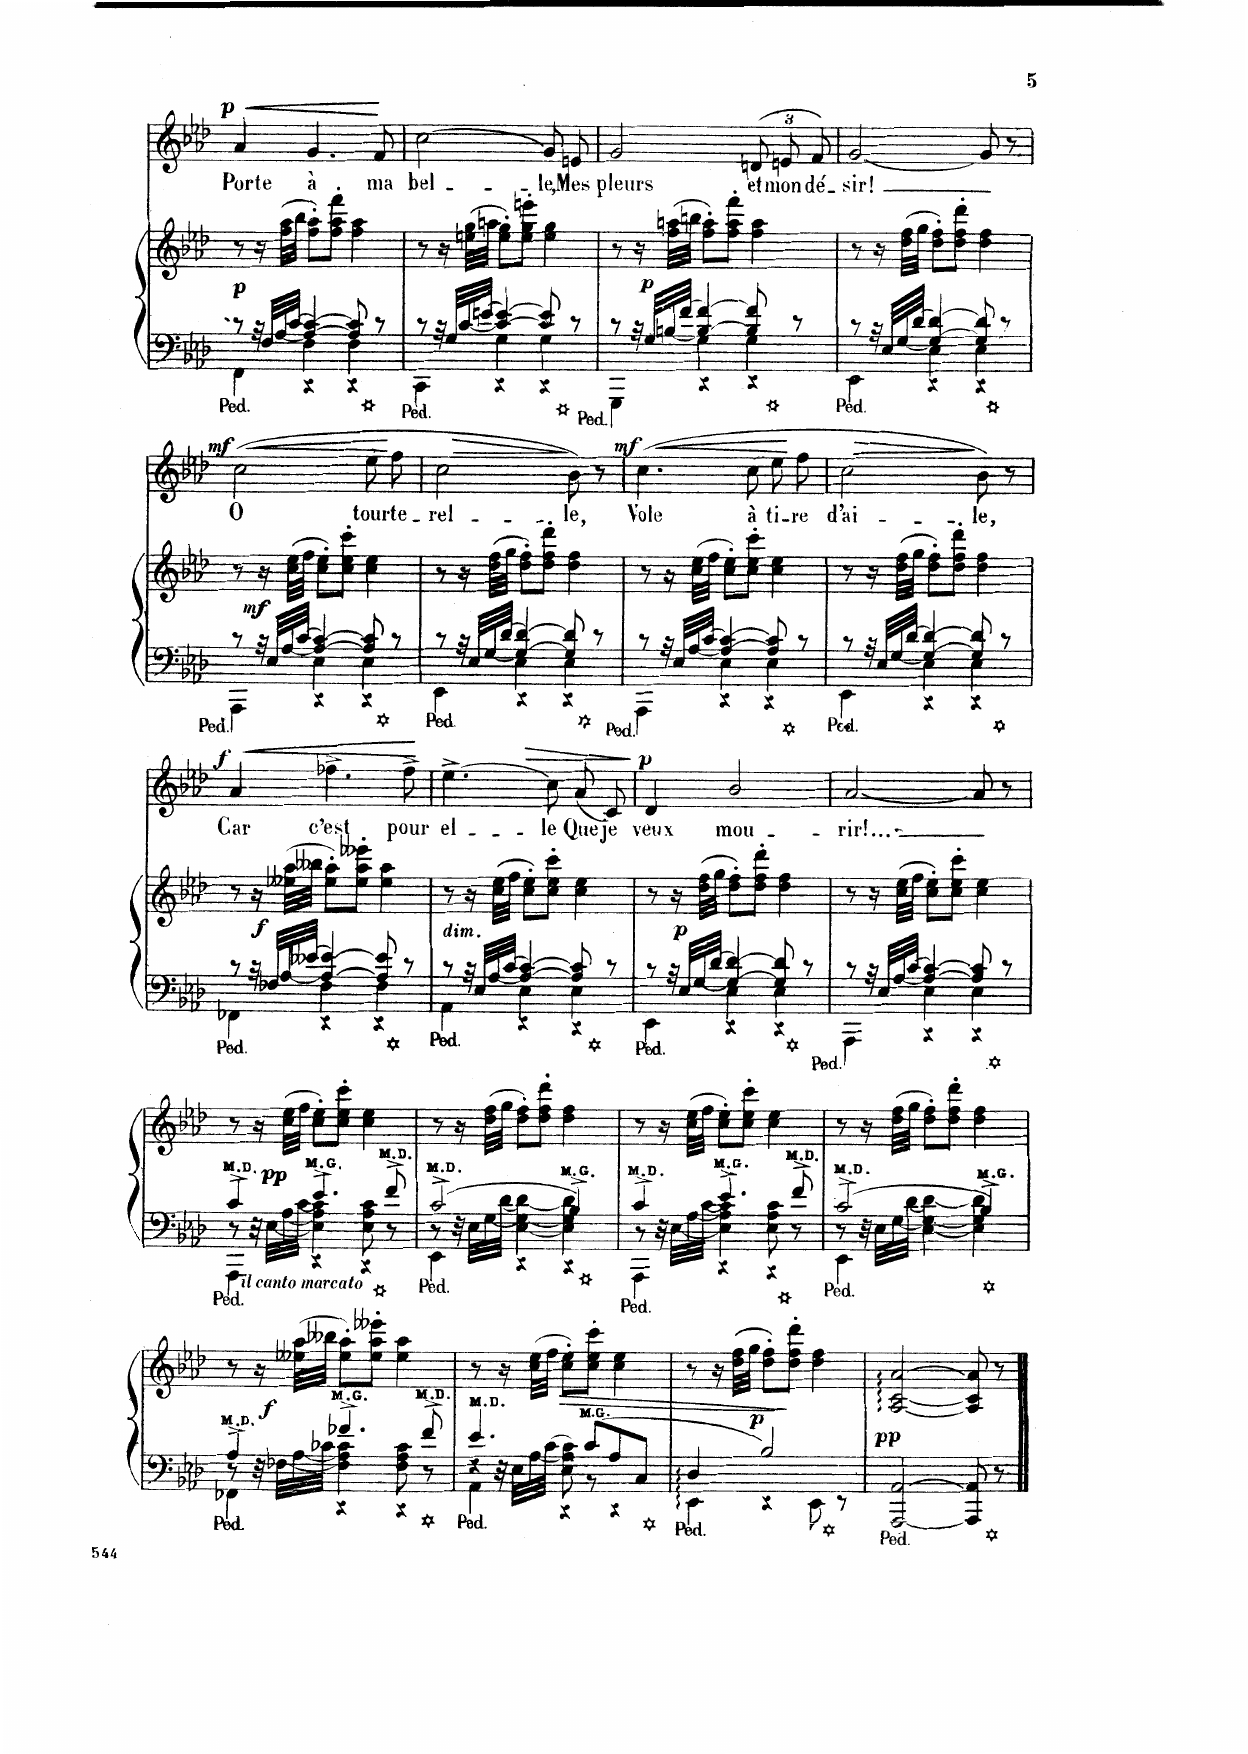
**kern	**kern	**dynam	**kern	**text	**dynam
*part2	*part2	*part2	*part1	*part1	*part1
*staff3	*staff2	*staff2/3	*staff1	*staff1	*staff1
*I"Piano	*	*	*I"Chant Voice	*	*
*I'Pno	*	*	*	*	*
*clefF4	*clefG2	*	*clefG2	*	*
*k[b-e-a-d-]	*k[b-e-a-d-]	*	*k[b-e-a-d-]	*	*
*M3/4	*M3/4	*	*M3/4	*	*
=65	=65	=65	=65	=65	=65
*^	*	*	*	*	*
!	!	!	!LO:DY:b	!	!	!LO:HP:b
!	!	!	!	!	!	!LO:DY:n=1:a
8r	4FF\	8r	p	4a-/	Porte	< p
32r	.	16r	.	.	.	.
32F/LLL	.	.	.	.	.	.
[<32A-/	.	(32ff\ 32aa-\LLL	.	.	.	.
[32c/JJJ	.	32bb-\JJJ	.	.	.	.
4A-/_ 4c/_	4F\	8ff\' 8aa-\'L)	.	4.g/	à	.
.	.	8ff\' 8aa-\' 8fff\'J	.	.	.	.
8A-/] 8c/]	4F\	4ff\ 4aa-\	.	.	.	.
8r	.	.	.	8f/	ma	.
*v	*v	*	*	*	*	*
.	.	.	.	.	[
=66	=66	=66	=66	=66	=66
*^	*	*	*	*	*
8r	4CC\	8r	.	(2cc\	bel-	.
32r	.	16r	.	.	.	.
32G/LLL	.	.	.	.	.	.
[<32c/	.	(32een\ 32gg\LLL	.	.	.	.
[32en/JJJ	.	32aan\JJJ	.	.	.	.
4c/_ 4e/_	4G\	8ee\' 8gg\'L)	.	.	.	.
.	.	8ee\' 8gg\' 8eeen\'J	.	.	.	.
8c/] 8e/]	4G\	4ee\ 4gg\	.	8g/L)	-le,	.
8r	.	.	.	8en/J	Mes	.
=67	=67	=67	=67	=67	=67	=67
*	*	*^	*	*	*	*
8r	4GGG\	8r	8ryy	.	2g/	pleurs	.
32r	.	16r	32ryy	.	.	.	.
!	!	!	!	!LO:DY:b	!	!	!
32G/LLL	.	.	2ryy	p	.	.	.
[<32Bn/	.	(32ff\ 32aan\LLL	.	.	.	.	.
[32f/JJJ	.	32bbn\JJJ	.	.	.	.	.
4B/_ 4f/_	4G\	8ff\' 8aa\'L)	.	.	.	.	.
.	.	8ff\' 8aa\' 8fff\'J	.	.	.	.	.
*	*	*	*	*	*Xbrackettup	*	*
8B/] 8f/]	4G\	4ff\ 4aa\	.	.	(>12dn/L	et	.
.	.	.	.	.	12en/	mon	.
8r	.	.	.	.	.	.	.
.	.	.	16.ryy	.	.	.	.
.	.	.	.	.	12f/J)	dé-	.
*	*	*v	*v	*	*	*	*
=68	=68	=68	=68	=68	=68	=68
8r	4EE-\	8r	.	[2g/	-sir!	.
32r	.	16r	.	.	.	.
32E-/LLL	.	.	.	.	.	.
[<32G/	.	(32dd-\ 32ff\LLL	.	.	.	.
[32d-/JJJ	.	32gg\JJJ	.	.	.	.
4G/_ 4d-/_	4E-\	8dd-\' 8ff\'L)	.	.	.	.
.	.	8dd-\' 8ff\' 8ddd-\'J	.	.	.	.
8G/] 8d-/]	4E-\	4dd-\ 4ff\	.	8g/]	.	.
8r	.	.	.	8r	.	.
=69	=69	=69	=69	=69	=69	=69
!	!	!	!LO:DY:b	!	!	!LO:HP:b
!	!	!	!	!	!	!LO:DY:n=1:a
8r	4AAA-\	8r	mf	(2cc\	O	< mf
32r	.	16r	.	.	.	.
32E-/LLL	.	.	.	.	.	.
[<32A-/	.	(32cc\ 32ee-\LLL	.	.	.	.
[32c/JJJ	.	32ff\JJJ	.	.	.	.
4A-/_ 4c/_	4E-\	8cc\' 8ee-\'L)	.	.	.	.
.	.	8cc\' 8ee-\' 8ccc\'J	.	.	.	.
8A-/] 8c/]	4E-\	4cc\ 4ee-\	.	8ee-\L	tour-	.
8r	.	.	.	8ff\J	-te-	.
*v	*v	*	*	*	*	*
.	.	.	.	.	[
=70	=70	=70	=70	=70	=70
*^	*	*	*	*	*
!	!	!	!	!	!	!LO:HP:b
8r	4EE-\	8r	.	2cc\	-rel-	>
32r	.	16r	.	.	.	.
32E-/LLL	.	.	.	.	.	.
[<32G/	.	(32dd-\ 32ff\LLL	.	.	.	.
[32d-/JJJ	.	32gg\JJJ	.	.	.	.
4G/_ 4d-/_	4E-\	8dd-\' 8ff\'L)	.	.	.	.
.	.	8dd-\' 8ff\' 8ddd-\'J	.	.	.	.
8G/] 8d-/]	4E-\	4dd-\ 4ff\	.	8b-\)	-le,	.
8r	.	.	.	8r	.	]
=71	=71	=71	=71	=71	=71	=71
!	!	!	!	!	!	!LO:HP:b
!	!	!	!	!	!	!LO:DY:n=1:a
8r	4AAA-\	8r	.	(4.cc\	Vole	< mf
32r	.	16r	.	.	.	.
32E-/LLL	.	.	.	.	.	.
[<32A-/	.	(32cc\ 32ee-\LLL	.	.	.	.
[32c/JJJ	.	32ff\JJJ	.	.	.	.
4A-/_ 4c/_	4E-\	8cc\' 8ee-\'L)	.	.	.	.
.	.	8cc\' 8ee-\' 8ccc\'J	.	8cc\	à	.
8A-/] 8c/]	4E-\	4cc\ 4ee-\	.	8ee-\L	ti-	.
8r	.	.	.	8ff\J	-re	[
=72	=72	=72	=72	=72	=72	=72
!	!	!	!	!	!	!LO:HP:b
8r	4EE-\	8r	.	2cc\	d'ai-	>
32r	.	16r	.	.	.	.
32E-/LLL	.	.	.	.	.	.
[<32G/	.	(32dd-\ 32ff\LLL	.	.	.	.
[32d-/JJJ	.	32gg\JJJ	.	.	.	.
4G/_ 4d-/_	4E-\	8dd-\' 8ff\'L)	.	.	.	.
.	.	8dd-\' 8ff\' 8ddd-\'J	.	.	.	.
8G/] 8d-/]	4E-\	4dd-\ 4ff\	.	8b-\)	-le,	.
8r	.	.	.	8r	.	]
=73	=73	=73	=73	=73	=73	=73
!	!	!	!	!	!	!LO:HP:b
!	!	!	!	!	!	!LO:DY:n=1:a
8r	4FF-X\	8r	.	4a-/	Car	< f
!	!	!	!LO:DY:b	!	!	!
32r	.	16r	f	.	.	.
32F-X/LLL	.	.	.	.	.	.
[<32A-/	.	(32ee--X\ 32aa-\LLL	.	.	.	.
[32e--X/JJJ	.	32bb--X\JJJ	.	.	.	.
4A-/_ 4e--X/_	4F-\	8ee--\' 8aa-\'L)	.	4.ff-X^\	c'est	.
.	.	8ee--\' 8aa-\' 8eee--X\'J	.	.	.	.
8A-/] 8e--/]	4F-\	4ee--\ 4aa-\	.	.	.	.
8r	.	.	.	8ff-^\	pour	.
*v	*v	*	*	*	*	*
.	.	.	.	.	[
=74	=74	=74	=74	=74	=74
*^	*	*	*	*	*
!	!	!LO:TX:b:i:t=dim.	!	!	!	!
!	!	!	!	!	!	!LO:HP:b
8r	4AA-\	8r	.	(4.ee-^\	el-	>
32r	.	16r	.	.	.	.
32E-/LLL	.	.	.	.	.	.
[<32A-/	.	(32cc\ 32ee-\LLL	.	.	.	.
[32c/JJJ	.	32ff\JJJ	.	.	.	.
4A-/_ 4c/_	4E-\	8cc\' 8ee-\'L)	.	.	.	.
.	.	8cc\' 8ee-\' 8ccc\'J	.	8cc\)	-le	.
8A-/] 8c/]	4E-\	4cc\ 4ee-\	.	(8a-/L	Que	.
8r	.	.	.	8c/J)	je	.
*v	*v	*	*	*	*	*
.	.	.	.	.	]
=75	=75	=75	=75	=75	=75
*^	*	*	*	*	*
!	!	!	!	!	!	!LO:DY:a
8r	4EE-\	8r	.	4d-/	veux	p
!	!	!	!LO:DY:b	!	!	!
32r	.	16r	p	.	.	.
32E-/LLL	.	.	.	.	.	.
[<32G/	.	((32dd-\ 32ff\LLL	.	.	.	.
[32d-/JJJ	.	32gg\JJJ	.	.	.	.
4G/_ 4d-/_	4E-\	8dd-\' 8ff\'L))	.	2b-\	mou-	.
.	.	8dd-\' 8ff\' 8ddd-\'J	.	.	.	.
8G/] 8d-/]	4E-\	4dd-\ 4ff\	.	.	.	.
8r	.	.	.	.	.	.
=76	=76	=76	=76	=76	=76	=76
8r	4AAA-\	8r	.	[2a-/	-rir!...	.
32r	.	16r	.	.	.	.
32E-/LLL	.	.	.	.	.	.
[<32A-/	.	((32cc\ 32ee-\LLL	.	.	.	.
[32c/JJJ	.	32ff\JJJ	.	.	.	.
4A-/_ 4c/_	4E-\	8cc\' 8ee-\'L))	.	.	.	.
.	.	8cc\' 8ee-\' 8ccc\'J	.	.	.	.
8A-/] 8c/]	4E-\	4cc\ 4ee-\	.	8a-/]	.	.
8r	.	.	.	8r	.	.
=77	=77	=77	=77	=77	=77	=77
*	*^	*	*	*	*	*
!LO:TX:a:t=M. D.	!	!	!	!	!	!	!
!LO:TX:i:t=il canto marcato	!	!	!	!	!	!	!
4c^/	8r	4AAA-\	8r	.	2.r	.	.
.	32r	.	16r	.	.	.	.
!	!	!	!	!LO:DY:a=2	!	!	!
.	[32E-\LLL	.	.	pp	.	.	.
.	[<32A-\	.	(32cc\ 32ee-\LLL	.	.	.	.
.	[32c\JJJ	.	32ff\JJJ	.	.	.	.
!LO:TX:a:t=M. G.	!	!	!	!	!	!	!
4.e-^/	4E-\] 4A-\] 4c\]	2ryy	8cc\' 8ee-\'L)	.	.	.	.
.	.	.	8cc\' 8ee-\' 8ccc\'J	.	.	.	.
.	8E-\ 8A-\ 8c\	.	4cc\ 4ee-\	.	.	.	.
!LO:TX:a:t=M. D.	!	!	!	!	!	!	!
8f^/	8r	.	.	.	.	.	.
=78	=78	=78	=78	=78	=78	=78	=78
!LO:TX:a:t=M. D.	!	!	!	!	!	!	!
2c^/	8r	4EE-\	8r	.	2.r	.	.
.	32r	.	16r	.	.	.	.
.	32E-\LLL	.	.	.	.	.	.
.	[<32G\	.	(32dd-\ 32ff\LLL	.	.	.	.
.	[32d-\JJJ	.	32gg\JJJ	.	.	.	.
.	[4E-\ 4G\_ 4d-\_	2ryy	8dd-\' 8ff\'L)	.	.	.	.
.	.	.	8dd-\' 8ff\' 8ddd-\'J	.	.	.	.
!LO:TX:a:t=M. G.	!	!	!	!	!	!	!
4B-^/	4E-\]^ 4G\]^ 4d-\]^	.	4dd-\ 4ff\	.	.	.	.
=79	=79	=79	=79	=79	=79	=79	=79
!LO:TX:a:t=M. D.	!	!	!	!	!	!	!
4c^/	8r	4AAA-\	8r	.	2.r	.	.
.	32r	.	16r	.	.	.	.
.	[32E-\LLL	.	.	.	.	.	.
.	[<32A-\	.	(32cc\ 32ee-\LLL	.	.	.	.
.	[32c\JJJ	.	32ff\JJJ	.	.	.	.
!LO:TX:a:t=M. G.	!	!	!	!	!	!	!
4.e-^/	4E-\] 4A-\] 4c\]	2ryy	8cc\' 8ee-\'L)	.	.	.	.
.	.	.	8cc\' 8ee-\' 8ccc\'J	.	.	.	.
.	8E-\ 8A-\ 8c\	.	4cc\ 4ee-\	.	.	.	.
!LO:TX:a:t=M. D.	!	!	!	!	!	!	!
8f^/	8r	.	.	.	.	.	.
=80	=80	=80	=80	=80	=80	=80	=80
!LO:TX:a:t=M. D.	!	!	!	!	!	!	!
2c^/	8r	4EE-\	8r	.	2.r	.	.
.	32r	.	16r	.	.	.	.
.	32E-\LLL	.	.	.	.	.	.
.	[<32G\	.	((32dd-\ 32ff\LLL	.	.	.	.
.	[32d-\JJJ	.	32gg\JJJ	.	.	.	.
.	[4E-\ 4G\_ 4d-\_	2ryy	8dd-\' 8ff\'L))	.	.	.	.
.	.	.	8dd-\' 8ff\' 8ddd-\'J	.	.	.	.
!LO:TX:a:t=M. G.	!	!	!	!	!	!	!
4B-^/	4E-\] 4G\] 4d-\]	.	4dd-\ 4ff\	.	.	.	.
=81	=81	=81	=81	=81	=81	=81	=81
!LO:TX:a:t=M. D.	!	!	!	!	!	!	!
!	!	!	!	!LO:DY:b	!	!	!
4A-^/	8r	4FF-X\	8r	f	2.r	.	.
.	32r	.	16r	.	.	.	.
.	[32F-X\LLL	.	.	.	.	.	.
.	[<32A-\	.	(32ee--X\ 32aa-\LLL	.	.	.	.
.	[32c-X\JJJ	.	32bb--X\JJJ	.	.	.	.
!LO:TX:a:t=M. G.	!	!	!	!	!	!	!
4.f-X^/	4F-\] 4A-\] 4c-\]	4r	8ee--\' 8aa-\'L)	.	.	.	.
.	.	.	8ee--\' 8aa-\' 8eee--X\'J	.	.	.	.
.	8F-\ 8A-\ 8c-\	4r	4ee--\ 4aa-\	.	.	.	.
!LO:TX:a:t=M. D.	!	!	!	!	!	!	!
8f-^/	8r	.	.	.	.	.	.
=82	=82	=82	=82	=82	=82	=82	=82
!LO:TX:a:t=M. D.	!	!	!	!	!	!	!
4.e-^/	8r	4AA-\	8r	.	2.r	.	.
.	32r	.	16r	.	.	.	.
.	32E-\LLL	.	.	.	.	.	.
.	[32A-\	.	(32cc\ 32ee-\LLL	.	.	.	.
.	[>32c\JJJ	.	32ff\JJJ	.	.	.	.
!	!	!	!	!LO:HP:b	!	!	!
.	8E-\ 8A-\] 8c\]	4r	8cc\' 8ee-\'L)	>	.	.	.
!LO:TX:a:t=M. G.	!	!	!	!	!	!	!
8c/L	8r	.	8cc\' 8ee-\' 8ccc\'J	.	.	.	.
8A-/	4r	4ryy	4cc\ 4ee-\	.	.	.	.
8C/J	.	.	.	.	.	.	.
*	*v	*v	*	*	*	*	*
=83	=83	=83	=83	=83	=83	=83
4D-/	4EE-\	8r	.	2.r	.	.
.	.	16r	.	.	.	.
.	.	(32dd-\ 32ff\LLL	.	.	.	.
.	.	32gg\JJJ	.	.	.	.
2B-/	4r	8dd-\' 8ff\'L)	.	.	.	.
.	.	8dd-\' 8ff\' 8ddd-\'J	]	.	.	.
!	!	!	!LO:DY:b	!	!	!
.	8EE-\	4dd-\ 4ff\	p	.	.	.
.	8r	.	.	.	.	.
=84	=84	=84	=84	=84	=84	=84
!	!	!	!LO:DY:a=2	!	!	!
*v	*v	*	*	*	*	*
[<2AAA-/ [2AA-/	[2A-/ [2c/ [2a-/	pp	2.r	.	.
4AAA-/] 4AA-/]	8A-/] 8c/] 8a-/]	.	.	.	.
.	8r	.	.	.	.
==	==	==	==	==	==
*-	*-	*-	*-	*-	*-
